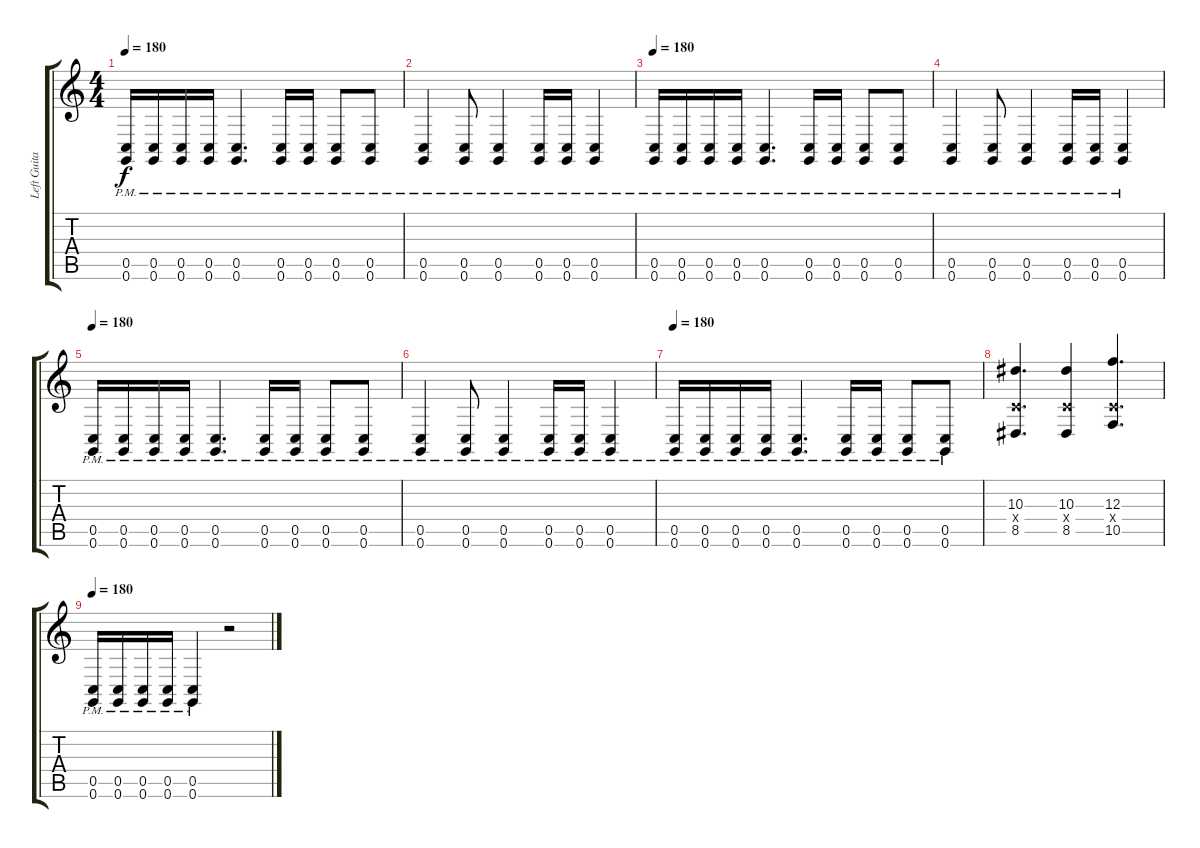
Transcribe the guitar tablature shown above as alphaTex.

\track ("Left Guitar" "Left Guita") {instrument overdrivenguitar}
\staff {score tabs}
\tuning (D4 A3 F3 C3 G1 C2) {hide}
\ts (4 4)
\tempo 180
\clef g2
\ks c
(0.5{pm} 0.6{pm}).16{dy f} (0.5{pm} 0.6{pm}).16 (0.5{pm} 0.6{pm}).16 (0.5{pm} 0.6{pm}).16 (0.5{pm} 0.6{pm}).4{d} (0.5{pm} 0.6{pm}).16 (0.5{pm} 0.6{pm}).16 (0.5{pm} 0.6{pm}).8 (0.5{pm} 0.6{pm}).8 |
(0.5{pm} 0.6{pm}).4 (0.5{pm} 0.6{pm}).8 (0.5{pm} 0.6{pm}).4 (0.5{pm} 0.6{pm}).16 (0.5{pm} 0.6{pm}).16 (0.5{pm} 0.6{pm}).4 |
\tempo 180
(0.5{pm} 0.6{pm}).16 (0.5{pm} 0.6{pm}).16 (0.5{pm} 0.6{pm}).16 (0.5{pm} 0.6{pm}).16 (0.5{pm} 0.6{pm}).4{d} (0.5{pm} 0.6{pm}).16 (0.5{pm} 0.6{pm}).16 (0.5{pm} 0.6{pm}).8 (0.5{pm} 0.6{pm}).8 |
(0.5{pm} 0.6{pm}).4 (0.5{pm} 0.6{pm}).8 (0.5{pm} 0.6{pm}).4 (0.5{pm} 0.6{pm}).16 (0.5{pm} 0.6{pm}).16 (0.5{pm} 0.6{pm}).4 |
\tempo 180
(0.5{pm} 0.6{pm}).16 (0.5{pm} 0.6{pm}).16 (0.5{pm} 0.6{pm}).16 (0.5{pm} 0.6{pm}).16 (0.5{pm} 0.6{pm}).4{d} (0.5{pm} 0.6{pm}).16 (0.5{pm} 0.6{pm}).16 (0.5{pm} 0.6{pm}).8 (0.5{pm} 0.6{pm}).8 |
(0.5{pm} 0.6{pm}).4 (0.5{pm} 0.6{pm}).8 (0.5{pm} 0.6{pm}).4 (0.5{pm} 0.6{pm}).16 (0.5{pm} 0.6{pm}).16 (0.5{pm} 0.6{pm}).4 |
\tempo 180
(0.5{pm} 0.6{pm}).16 (0.5{pm} 0.6{pm}).16 (0.5{pm} 0.6{pm}).16 (0.5{pm} 0.6{pm}).16 (0.5{pm} 0.6{pm}).4{d} (0.5{pm} 0.6{pm}).16 (0.5{pm} 0.6{pm}).16 (0.5{pm} 0.6{pm}).8 (0.5{pm} 0.6{pm}).8 |
(10.3 0.4{x} 8.5).4{d} (10.3 0.4{x} 8.5).4 (12.3 0.4{x} 10.5).4{d} |
\tempo 180
(0.5{pm} 0.6{pm}).16 (0.5{pm} 0.6{pm}).16 (0.5{pm} 0.6{pm}).16 (0.5{pm} 0.6{pm}).16 (0.5{pm} 0.6{pm}).4 r.2
